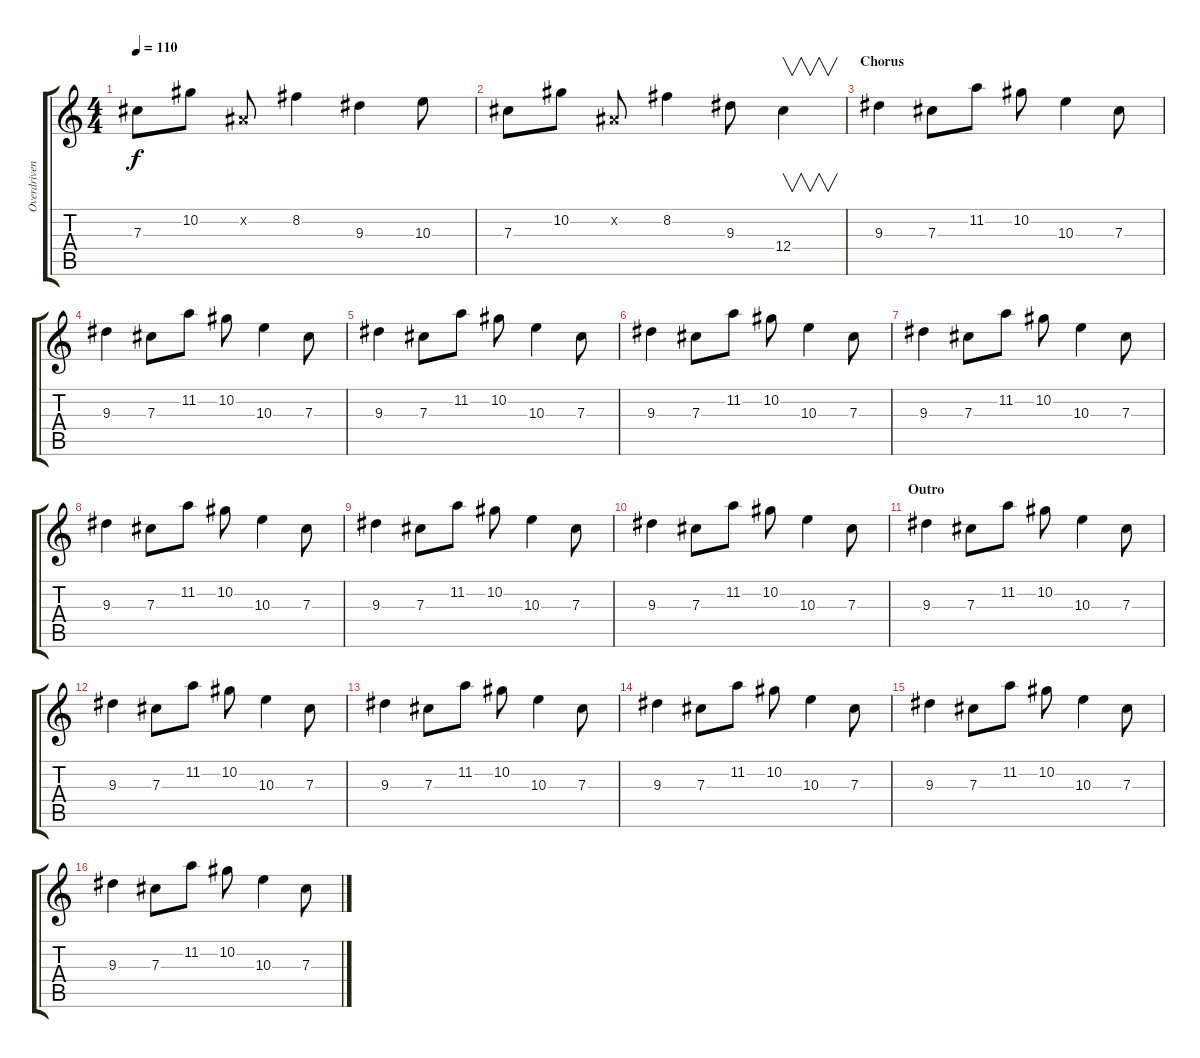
\track ("Overdriven Guitar" "Overdriven") {instrument overdrivenguitar}
\staff {score tabs}
\tuning (Eb4 Bb3 Gb3 Db3 Ab2 Db2) {hide}
\ts (4 4)
\tempo 110
\clef g2
\ks c
7.3.8{dy f} 10.2.8 0.2{x}.8 8.2.4 9.3.4 10.3.8 |
7.3.8 10.2.8 0.2{x}.8 8.2.4 9.3.8 12.4.4{v} |
\section ("" "Chorus")
9.3.4 7.3.8 11.2.8 10.2.8 10.3.4 7.3.8 |
9.3.4 7.3.8 11.2.8 10.2.8 10.3.4 7.3.8 |
9.3.4 7.3.8 11.2.8 10.2.8 10.3.4 7.3.8 |
9.3.4 7.3.8 11.2.8 10.2.8 10.3.4 7.3.8 |
9.3.4 7.3.8 11.2.8 10.2.8 10.3.4 7.3.8 |
9.3.4 7.3.8 11.2.8 10.2.8 10.3.4 7.3.8 |
9.3.4 7.3.8 11.2.8 10.2.8 10.3.4 7.3.8 |
9.3.4 7.3.8 11.2.8 10.2.8 10.3.4 7.3.8 |
\section ("" "Outro")
9.3.4{volume 10} 7.3.8 11.2.8 10.2.8 10.3.4 7.3.8 |
9.3.4 7.3.8 11.2.8 10.2.8 10.3.4 7.3.8 |
9.3.4{volume 7} 7.3.8 11.2.8 10.2.8 10.3.4 7.3.8 |
9.3.4 7.3.8 11.2.8 10.2.8 10.3.4 7.3.8 |
9.3.4{volume 4} 7.3.8 11.2.8 10.2.8 10.3.4 7.3.8 |
9.3.4 7.3.8 11.2.8 10.2.8 10.3.4 7.3.8
